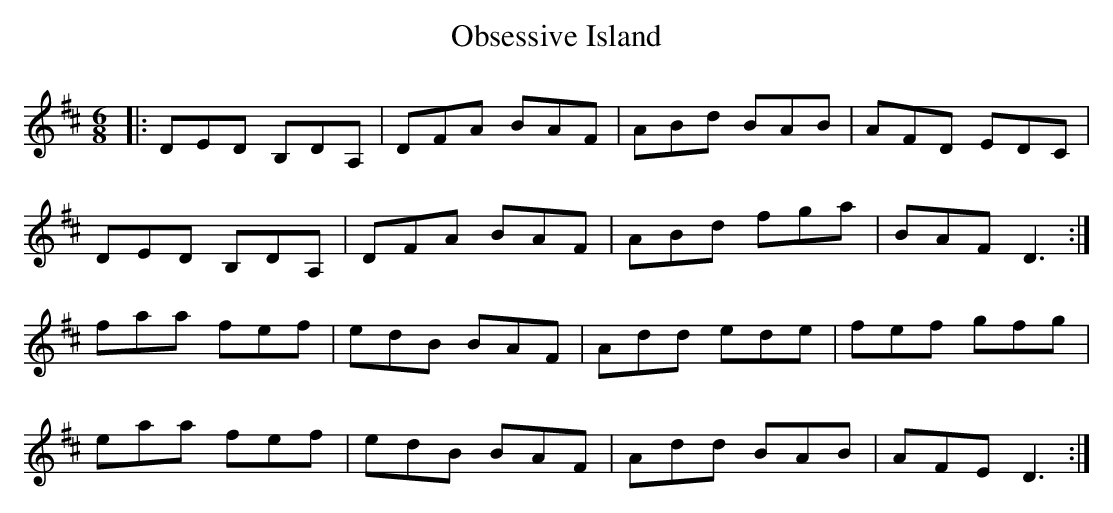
X:1
T: Obsessive Island
M: 6/8
L: 1/8
K: Dmaj
|:DED B,DA,|DFA BAF|ABd BAB|AFD EDC|
DED B,DA,|DFA BAF|ABd fga|BAF D3:|
faa fef|edB BAF|Add ede|fef gfg|
eaa fef|edB BAF|Add BAB|AFE D3:|
